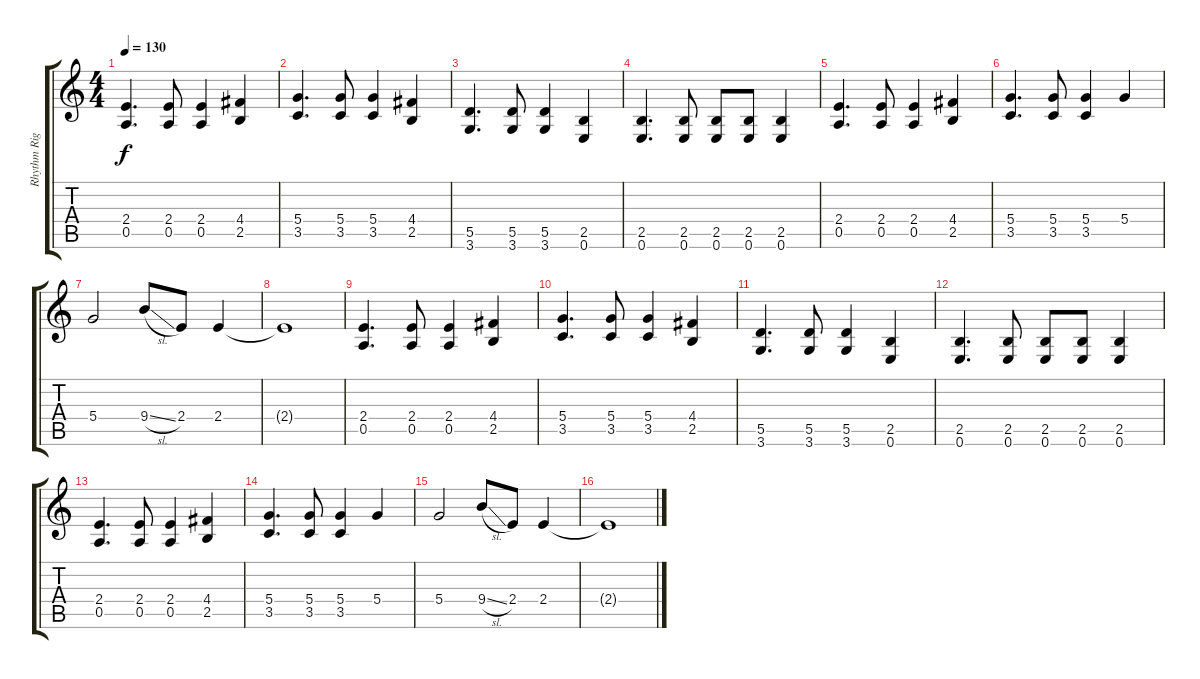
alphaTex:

\track ("Rhythm Right" "Rhythm Rig") {instrument distortionguitar}
\staff {score tabs}
\tuning (E4 B3 G3 D3 A2 E2) {hide}
\ts (4 4)
\tempo 130
\clef g2
\ks c
(2.4 0.5).4{d dy f} (2.4 0.5).8 (2.4 0.5).4 (4.4 2.5).4 |
(5.4 3.5).4{d} (5.4 3.5).8 (5.4 3.5).4 (4.4 2.5).4 |
(5.5 3.6).4{d} (5.5 3.6).8 (5.5 3.6).4 (2.5 0.6).4 |
(2.5 0.6).4{d} (2.5 0.6).8 (2.5 0.6).8 (2.5 0.6).8 (2.5 0.6).4 |
(2.4 0.5).4{d} (2.4 0.5).8 (2.4 0.5).4 (4.4 2.5).4 |
(5.4 3.5).4{d} (5.4 3.5).8 (5.4 3.5).4 5.4.4 |
5.4.2 9.4{sl}.8 2.4.8 2.4.4 |
2.4{t}.1 |
(2.4 0.5).4{d} (2.4 0.5).8 (2.4 0.5).4 (4.4 2.5).4 |
(5.4 3.5).4{d} (5.4 3.5).8 (5.4 3.5).4 (4.4 2.5).4 |
(5.5 3.6).4{d} (5.5 3.6).8 (5.5 3.6).4 (2.5 0.6).4 |
(2.5 0.6).4{d} (2.5 0.6).8 (2.5 0.6).8 (2.5 0.6).8 (2.5 0.6).4 |
(2.4 0.5).4{d} (2.4 0.5).8 (2.4 0.5).4 (4.4 2.5).4 |
(5.4 3.5).4{d} (5.4 3.5).8 (5.4 3.5).4 5.4.4 |
5.4.2 9.4{sl}.8 2.4.8 2.4.4 |
2.4{t}.1
